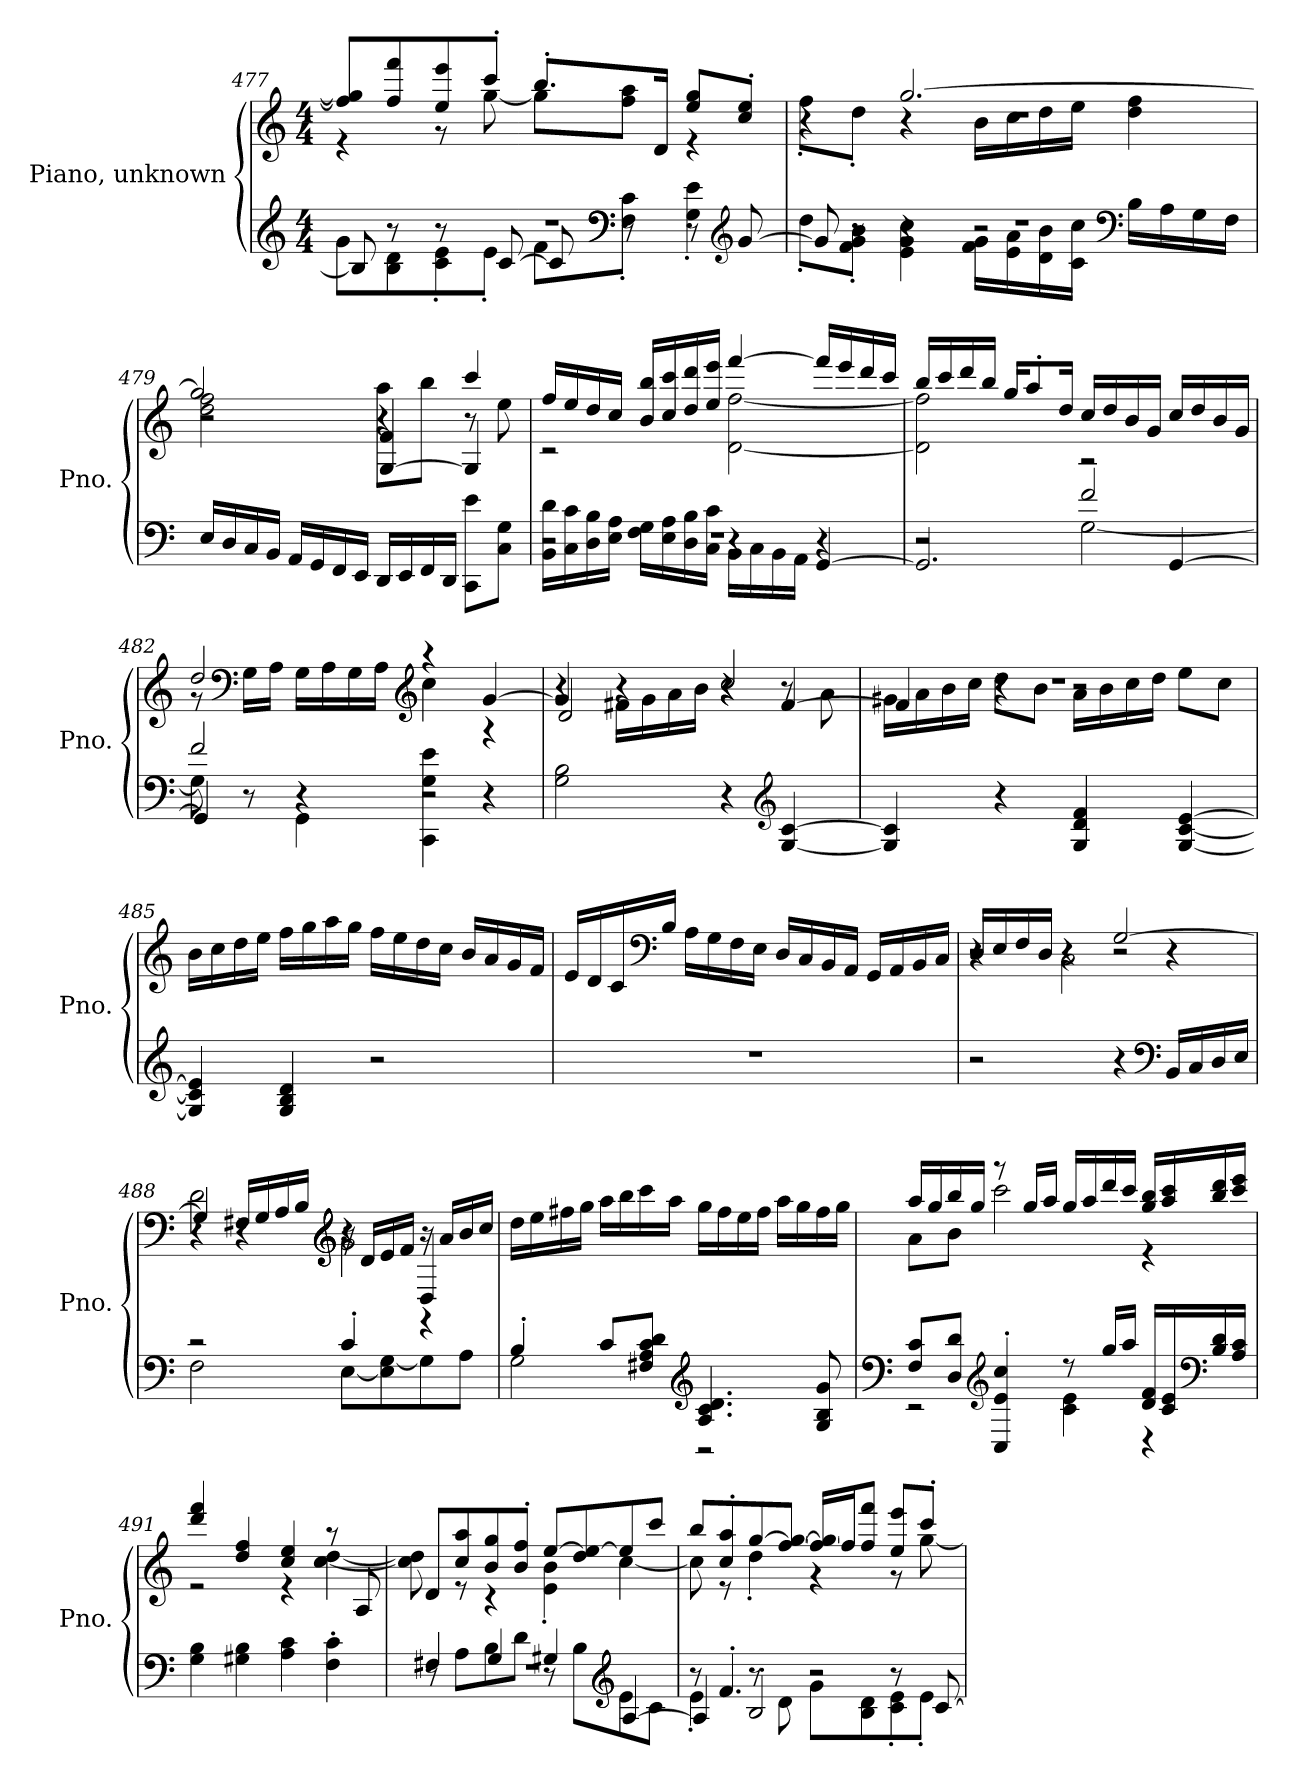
**kern	**kern
*part1	*part1
*staff2	*staff1
*I"Piano, unknown	*
*I'Pno.	*
*clefG2	*clefG2
*k[]	*k[]
*M4/4	*M4/4
=477	=477
*^	*^
*	*^	*	*
1r	8g\L	8B/]	8ff/] 8gg/]L	4r
.	8B\ 8d\	8r	8ff/ 8fff/	.
.	8c\' 8e\'	8r	8ee/ 8eee/	8r
.	8e'\J	[8c/	8ccc'/J	[8gg\
.	8f\L	8c/]	8.bb'/L	8gg\L]
*clefF4	*	*	*	*
.	8F\' 8c\'J	8r	.	8ff\ 8aa\J
.	.	.	16d/Jk	.
.	4G\' 4e\'	8r	8ee/ 8gg/L	4r
*clefG2	*	*	*	*
.	.	[8g/	8cc/' 8ee/'J	.
=478	=478	=478	=478	=478
*	*	*	*	*^
1r	8dd'\L	8g/]	1r	8ff'\L	4r
.	8f\' 8g\' 8b\'J	8r	.	8dd'\J	.
.	4e\ 4g\ 4cc\	4r	.	4r	[2.gg/
.	16f\ 16g\LL	2r	.	16b\LL	.
.	16e\ 16a\	.	.	16cc\	.
.	16d\ 16b\	.	.	16dd\	.
.	16c\ 16cc\JJ	.	.	16ee\JJ	.
*clefF4	*	*	*	*	*
.	16B\LL	.	.	4dd\ 4ff\	.
.	16A\	.	.	.	.
.	16G\	.	.	.	.
.	16F\JJ	.	.	.	.
*v	*v	*v	*	*	*
!!LO:LB:g=z	!!	!!
=479	=479	=479	=479
16E/LL	2r	2dd\ 2ff\	2gg/]
16D/	.	.	.
16C/	.	.	.
16BB/JJ	.	.	.
16AA/LL	.	.	.
16GG/	.	.	.
16FF/	.	.	.
16EE/JJ	.	.	.
16DD/LL	4r	8aa\L	[4G/ 4f/
16EE/	.	.	.
16FF/	.	8bb\J	.
16DD/JJ	.	.	.
8CC\ 8e\L	4ccc/	8r	4G/]
8C\ 8G\J	.	8ee\	.
*	*	*v	*v
=480	=480	=480
*^	*	*
*	*^	*	*
1r	16BB\ 16d\LL	2r	16ff/LL	2r
.	16C\ 16c\	.	16ee/	.
.	16D\ 16B\	.	16dd/	.
.	16E\ 16A\JJ	.	16cc/JJ	.
.	16F\ 16G\LL	.	16b/ 16bb/LL	.
.	16E\ 16A\	.	16cc/ 16ccc/	.
.	16D\ 16B\	.	16dd/ 16ddd/	.
.	16C\ 16c\JJ	.	16ee/ 16eee/JJ	.
.	16BB\LL	4r	[4fff/	[2d\ [2ff\
.	16C\	.	.	.
.	16BB\	.	.	.
.	16AA\JJ	.	.	.
.	4r	[4GG/	16fff/LL]	.
.	.	.	16eee/	.
.	.	.	16ddd/	.
.	.	.	16ccc/JJ	.
!!LO:LB:g=z	!!
=481	=481	=481	=481	=481
2r	2r	2.GG/]	16bb/LL	2d\] 2ff\]
.	.	.	16ccc/	.
.	.	.	16ddd/	.
.	.	.	16bb/JJ	.
.	.	.	16gg/KL	.
.	.	.	8aa'/	.
.	.	.	16dd/Jk	.
2f/	[2G\	.	16cc/LL	2r
.	.	.	16dd/	.
.	.	.	16b/	.
.	.	.	16g/JJ	.
.	.	[4GG/	16cc/LL	.
.	.	.	16dd/	.
.	.	.	16b/	.
.	.	.	16g/JJ	.
=482	=482	=482	=482	=482
2f/	8G\]	4GG/]	2dd/	8r
*	*	*	*clefF4	*
.	8r	.	.	16G\LL
.	.	.	.	16A\JJ
.	4GG\	4r	.	16G\LL
.	.	.	.	16A\
.	.	.	.	16G\
.	.	.	.	16A\JJ
*	*	*	*clefG2	*
2r	4CC\ 4G\ 4e\	2r	4r	4cc\
.	4r	.	[4g/	4r
*v	*v	*v	*	*
=483	=483	=483
*	*	*^
2G\ 2B\	4g/]	4r	2d/
.	4r	16f#X\LL	.
.	.	16g\	.
.	.	16a\	.
.	.	16b\JJ	.
4r	2cc/	4r	4r
*clefG2	*	*	*
[4G/ [4c/	.	8r	[4f#/
.	.	8a\	.
!!LO:LB:g=z	!!	!!
=484	=484	=484	=484
4G/] 4c/]	1r	16g#X\LL	4f#/]
.	.	16a\	.
.	.	16b\	.
.	.	16cc\JJ	.
4r	.	8dd\L	4r
.	.	8b\J	.
4G/ 4d/ 4f/	.	16a\LL	2r
.	.	16b\	.
.	.	16cc\	.
.	.	16dd\JJ	.
[4G/ [4c/ [4e/	.	8ee\L	.
.	.	8cc\J	.
*	*v	*v	*v
=485	=485
4G/] 4c/] 4e/]	16b\LL
.	16cc\
.	16dd\
.	16ee\JJ
4G/ 4B/ 4d/	16ff\LL
.	16gg\
.	16aa\
.	16gg\JJ
2r	16ff\LL
.	16ee\
.	16dd\
.	16cc\JJ
.	16b/LL
.	16a/
.	16g/
.	16f/JJ
=486	=486
1r	16e/LL
.	16d/
.	16c/
*	*clefF4
.	16B/JJ
.	16A\LL
.	16G\
.	16F\
.	16E\JJ
.	16D/LL
.	16C/
.	16BB/
.	16AA/JJ
.	16GG/LL
.	16AA/
.	16BB/
.	16C/JJ
!!LO:PB:g=z
=487	=487
*	*^
*	*	*^
2r	16D/LL	4r	2r
.	16E/	.	.
.	16F/	.	.
.	16D/JJ	.	.
.	4r	2C\	.
4r	2r	.	[2G/
*clefF4	*	*	*
16BB/LL	.	4r	.
16C/	.	.	.
16D/	.	.	.
16E/JJ	.	.	.
=488	=488	=488	=488
*^	*	*	*
2r	2F\	4r	2d\	4G/]
.	.	16F#X/LL	.	4r
.	.	16G/	.	.
.	.	16A/	.	.
.	.	16B/JJ	.	.
*	*	*clefG2	*	*
4c'/	[8E\L	16r	2g\	4r
.	.	16d/LL	.	.
.	8E\] [8G\	16e/	.	.
.	.	16f/JJ	.	.
4r	8G\]	16r	.	4D/
.	.	16a/LL	.	.
.	8A\J	16b/	.	.
.	.	16cc/JJ	.	.
*	*	*v	*v	*v
=489	=489	=489
4B'/	2G\	16dd\LL
.	.	16ee\
.	.	16ff#X\
.	.	16gg\JJ
8c/L	.	16aa\LL
.	.	16bb\
8F#X/ 8A/ 8c/ 8d/J	.	16ccc\
.	.	16aa\JJ
*clefG2	*	*
4.A/ 4.c/ 4.d/	2r	16gg\LL
.	.	16ff#\
.	.	16ee\
.	.	16ff#\JJ
.	.	16aa\LL
.	.	16gg\
8G/ 8B/ 8g/	.	16ff#\
.	.	16gg\JJ
!!LO:LB:g=z
=490	=490	=490
*clefF4	*	*
*	*	*^
8F/ 8c/L	2r	16aa/LL	8a\L
.	.	16gg/	.
8D/ 8d/J	.	16bb/	8b\J
.	.	16gg/JJ	.
*clefG2	*	*	*
4C/' 4e/' 4cc/'	.	8r	2ccc\
.	.	16gg/LL	.
.	.	16aa/JJ	.
8r	4c\ 4e\	16gg/LL	.
.	.	16aa/	.
16gg/LL	.	16ddd/	.
16aa/JJ	.	16ccc/JJ	.
16d/ 16f/LL	4r	16gg/ 16bb/LL	4r
16c/ 16e/	.	16aa/ 16ccc/	.
*clefF4	*	*	*
16B/ 16d/	.	16bb/ 16ddd/	.
16A/ 16c/JJ	.	16ccc/ 16eee/JJ	.
*v	*v	*	*
=491	=491	=491
4G\ 4B\	4ddd/ 4fff/	2r
4G#X\ 4B\	4dd/ 4ff/	.
4A\ 4c\	4cc/ 4ee/	4r
4F\' 4c\'	8r	[4cc\ [4dd\
.	8A/	.
=492	=492	=492
*^	*	*
*	*^	*	*
1r	8r	4F#X/	8d/L	8cc\] 8dd\]
.	8A\L	.	8cc/ 8aa/	8r
.	8B\	4G/	8b/ 8gg/	4r
.	8d\J	.	8b/' 8ff/'J	.
.	8r	4G#X/	[8ee/L	4e\' 4b\'
.	8B\L	.	8dd/ 8ee/_	.
*clefG2	*	*	*	*
.	8e\	[4A/	8ee/]	[4cc\
.	8c\J	.	8ccc/J	.
!!LO:LB:g=z	!!
=493	=493	=493	=493	=493
8r	4e'\	4A/]	8bb/L	8cc\]
4.f'/	.	.	8cc/' 8aa/'	8r
.	8r	2B'/	[8gg/	4dd'\
.	8d\	.	[8ff/ 8gg/_J	.
2r	8g\L	.	16ff/_ 16gg/]LL	4r
.	.	.	16ff/J]	.
.	8B\ 8d\	.	8ff/ 8fff/J	.
.	8c\' 8e\'	8r	8ee/ 8eee/L	8r
.	8e'\J	[8c/	8ccc'/J	[8gg\
*v	*v	*v	*	*
*	*v	*v
=	=
*-	*-
